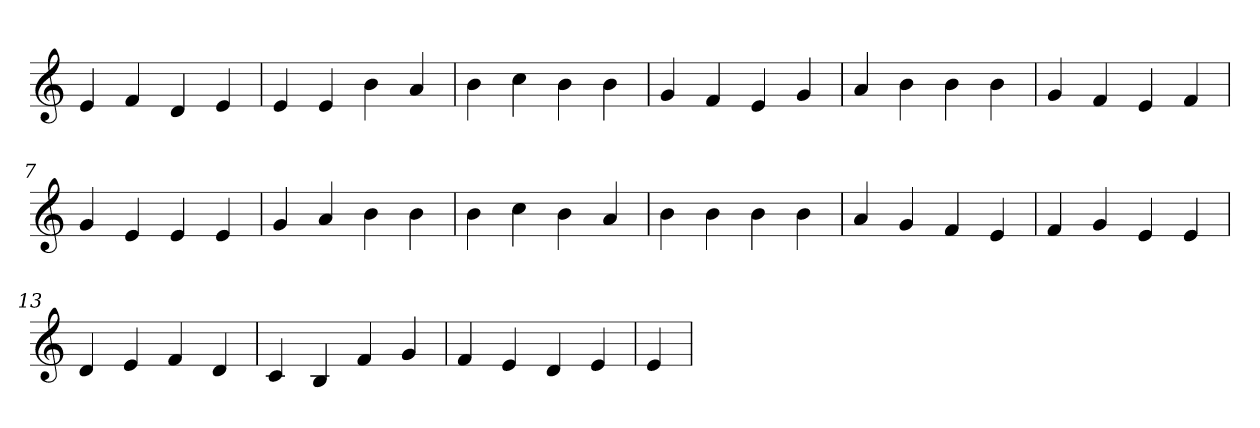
**kern
*part1
*staff1
*clefG2
=1
4e
4f
4d
4e
=2
4e
4e
4b
4a
=3
4b
4cc
4b
4b
=4
4g
4f
4e
4g
=5
4a
4b
4b
4b
=6
4g
4f
4e
4f
=7
4g
4e
4e
4e
=8
4g
4a
4b
4b
=9
4b
4cc
4b
4a
=10
4b
4b
4b
4b
=11
4a
4g
4f
4e
=12
4f
4g
4e
4e
=13
4d
4e
4f
4d
=14
4c
4B
4f
4g
=15
4f
4e
4d
4e
=16
4e
=
*-
